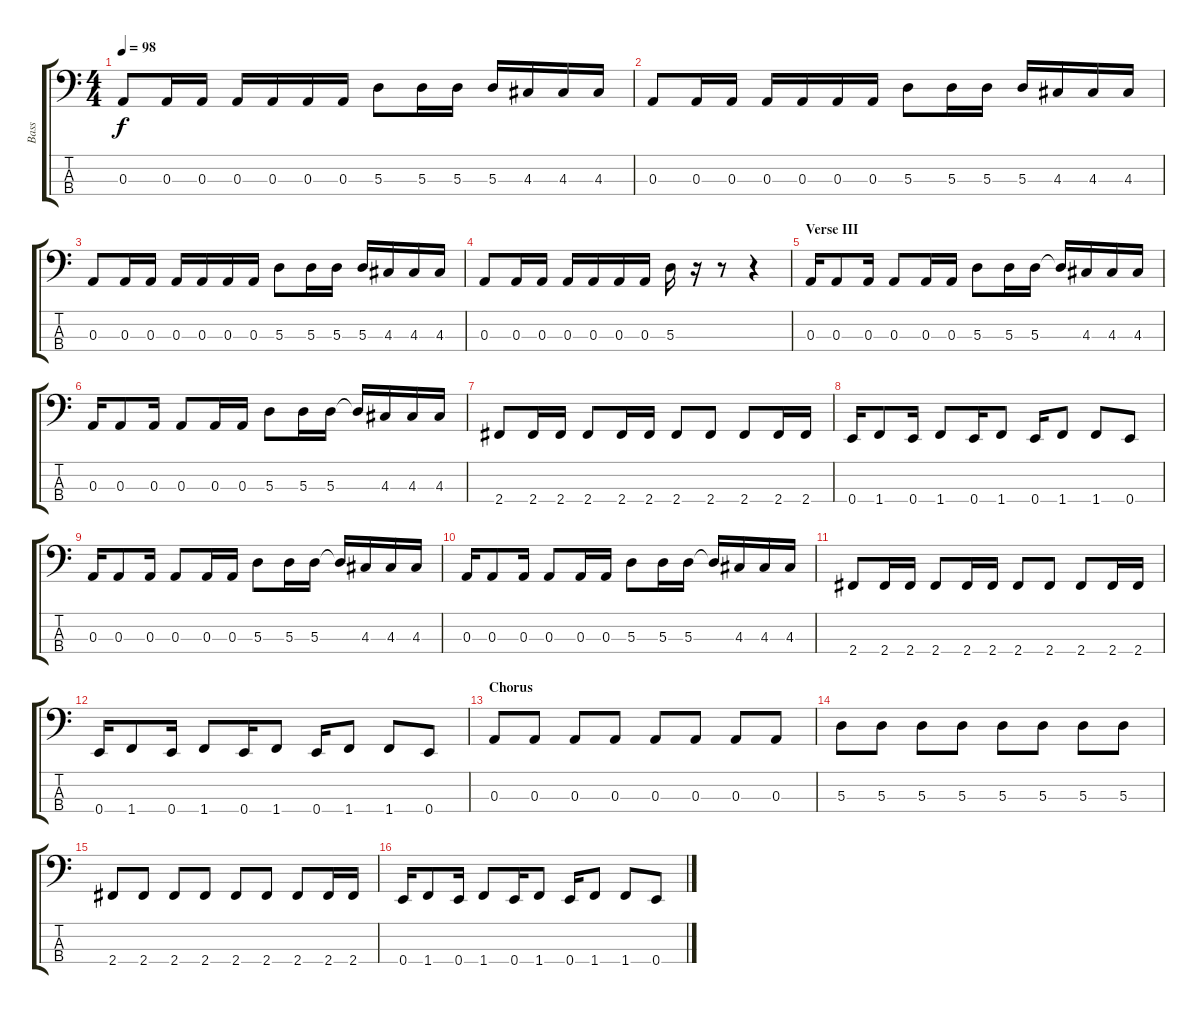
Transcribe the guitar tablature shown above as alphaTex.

\track ("Bass" "Bass") {instrument electricbassfinger}
\staff {score tabs}
\tuning (G2 D2 A1 E1) {hide}
\ts (4 4)
\tempo 98
\clef f4
\ks c
0.3.8{dy f} 0.3.16 0.3.16 0.3.16 0.3.16 0.3.16 0.3.16 5.3.8 5.3.16 5.3.16 5.3.16 4.3.16 4.3.16 4.3.16 |
0.3.8 0.3.16 0.3.16 0.3.16 0.3.16 0.3.16 0.3.16 5.3.8 5.3.16 5.3.16 5.3.16 4.3.16 4.3.16 4.3.16 |
0.3.8 0.3.16 0.3.16 0.3.16 0.3.16 0.3.16 0.3.16 5.3.8 5.3.16 5.3.16 5.3.16 4.3.16 4.3.16 4.3.16 |
0.3.8 0.3.16 0.3.16 0.3.16 0.3.16 0.3.16 0.3.16 5.3.16 r.16 r.8 r.4 |
\section ("" "Verse III")
0.3.16 0.3.8 0.3.16 0.3.8 0.3.16 0.3.16 5.3.8 5.3.16 5.3.16 5.3{t}.16 4.3.16 4.3.16 4.3.16 |
0.3.16 0.3.8 0.3.16 0.3.8 0.3.16 0.3.16 5.3.8 5.3.16 5.3.16 5.3{t}.16 4.3.16 4.3.16 4.3.16 |
2.4.8 2.4.16 2.4.16 2.4.8 2.4.16 2.4.16 2.4.8 2.4.8 2.4.8 2.4.16 2.4.16 |
0.4.16 1.4.8 0.4.16 1.4.8 0.4.16 1.4.8 0.4.16 1.4.8 1.4.8 0.4.8 |
0.3.16 0.3.8 0.3.16 0.3.8 0.3.16 0.3.16 5.3.8 5.3.16 5.3.16 5.3{t}.16 4.3.16 4.3.16 4.3.16 |
0.3.16 0.3.8 0.3.16 0.3.8 0.3.16 0.3.16 5.3.8 5.3.16 5.3.16 5.3{t}.16 4.3.16 4.3.16 4.3.16 |
2.4.8 2.4.16 2.4.16 2.4.8 2.4.16 2.4.16 2.4.8 2.4.8 2.4.8 2.4.16 2.4.16 |
0.4.16 1.4.8 0.4.16 1.4.8 0.4.16 1.4.8 0.4.16 1.4.8 1.4.8 0.4.8 |
\section ("" "Chorus")
0.3.8 0.3.8 0.3.8 0.3.8 0.3.8 0.3.8 0.3.8 0.3.8 |
5.3.8 5.3.8 5.3.8 5.3.8 5.3.8 5.3.8 5.3.8 5.3.8 |
2.4.8 2.4.8 2.4.8 2.4.8 2.4.8 2.4.8 2.4.8 2.4.16 2.4.16 |
0.4.16 1.4.8 0.4.16 1.4.8 0.4.16 1.4.8 0.4.16 1.4.8 1.4.8 0.4.8
